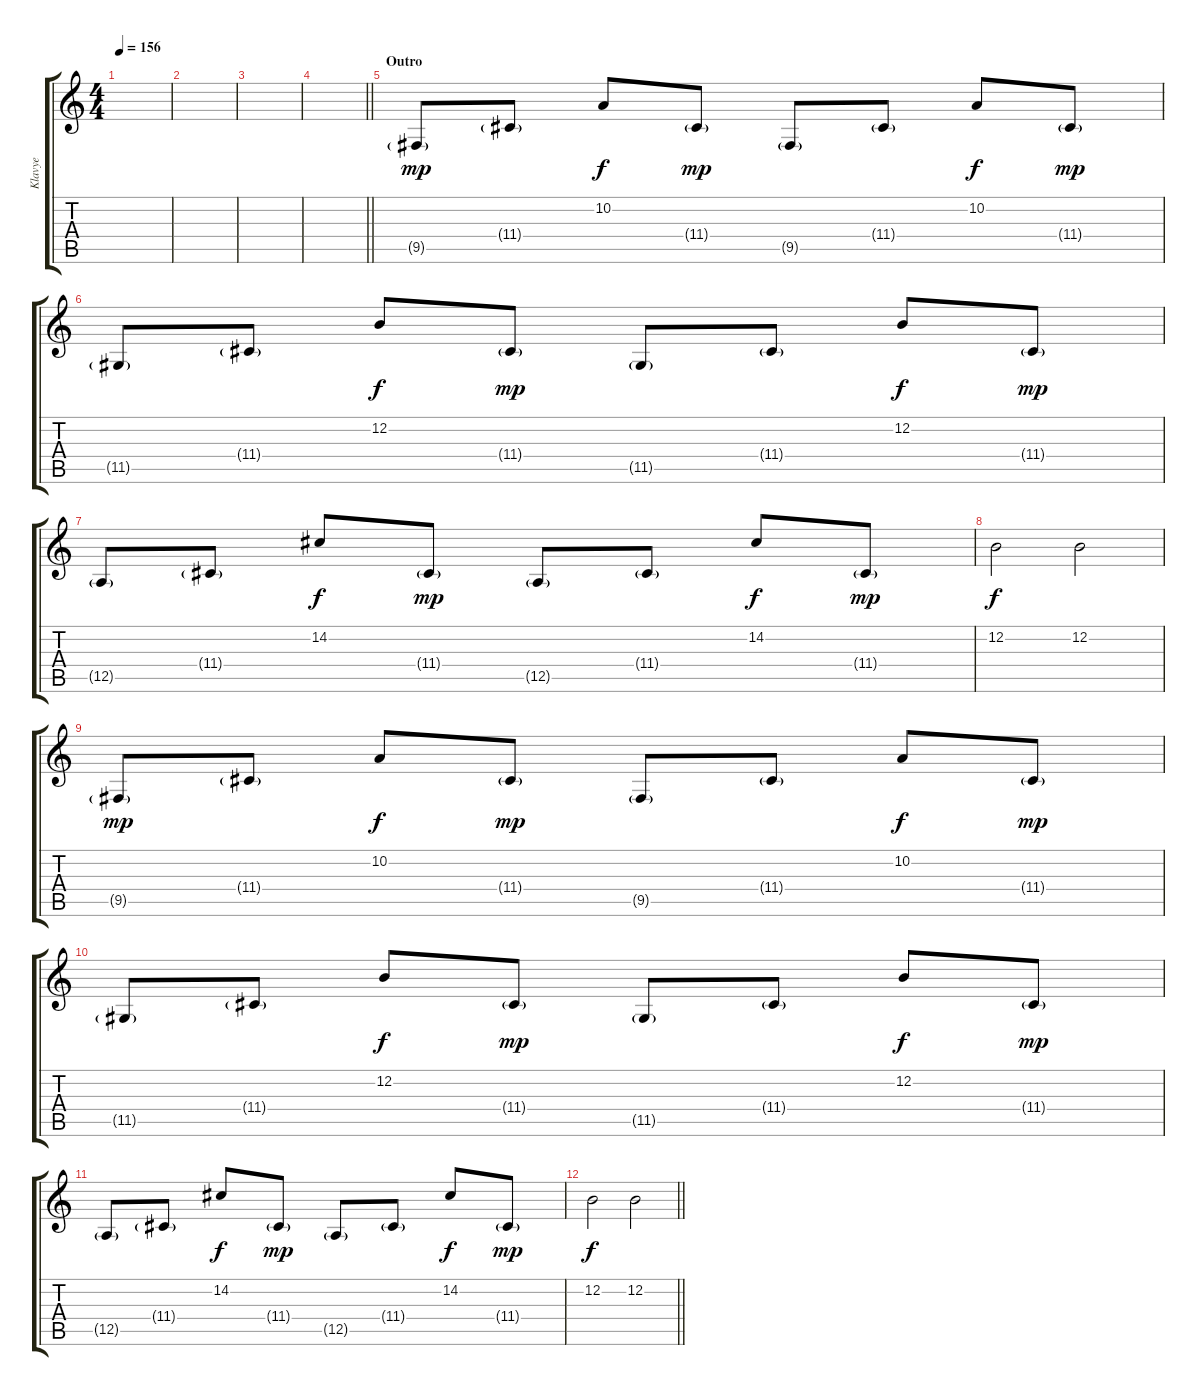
\track ("Klavye" "Klavye") {instrument lead4chiff}
\staff {score tabs}
\tuning (E4 B3 G3 D3 A2 E2) {hide}
\ts (4 4)
\tempo 156
\clef g2
\ks c
|
|
|
\barLineRight lightlight
|
\section ("" "Outro")
9.5{g}.8{dy mp volume 16} 11.4{g}.8 10.2.8{dy f} 11.4{g}.8{dy mp} 9.5{g}.8 11.4{g}.8 10.2.8{dy f} 11.4{g}.8{dy mp} |
11.5{g}.8 11.4{g}.8 12.2.8{dy f} 11.4{g}.8{dy mp} 11.5{g}.8 11.4{g}.8 12.2.8{dy f} 11.4{g}.8{dy mp} |
12.5{g}.8 11.4{g}.8 14.2.8{dy f} 11.4{g}.8{dy mp} 12.5{g}.8 11.4{g}.8 14.2.8{dy f} 11.4{g}.8{dy mp} |
12.2.2{dy f} 12.2.2 |
9.5{g}.8{dy mp} 11.4{g}.8 10.2.8{dy f} 11.4{g}.8{dy mp} 9.5{g}.8 11.4{g}.8 10.2.8{dy f} 11.4{g}.8{dy mp} |
11.5{g}.8 11.4{g}.8 12.2.8{dy f} 11.4{g}.8{dy mp} 11.5{g}.8 11.4{g}.8 12.2.8{dy f} 11.4{g}.8{dy mp} |
12.5{g}.8 11.4{g}.8 14.2.8{dy f} 11.4{g}.8{dy mp} 12.5{g}.8 11.4{g}.8 14.2.8{dy f} 11.4{g}.8{dy mp} |
\barLineRight lightlight
12.2.2{dy f} 12.2.2
